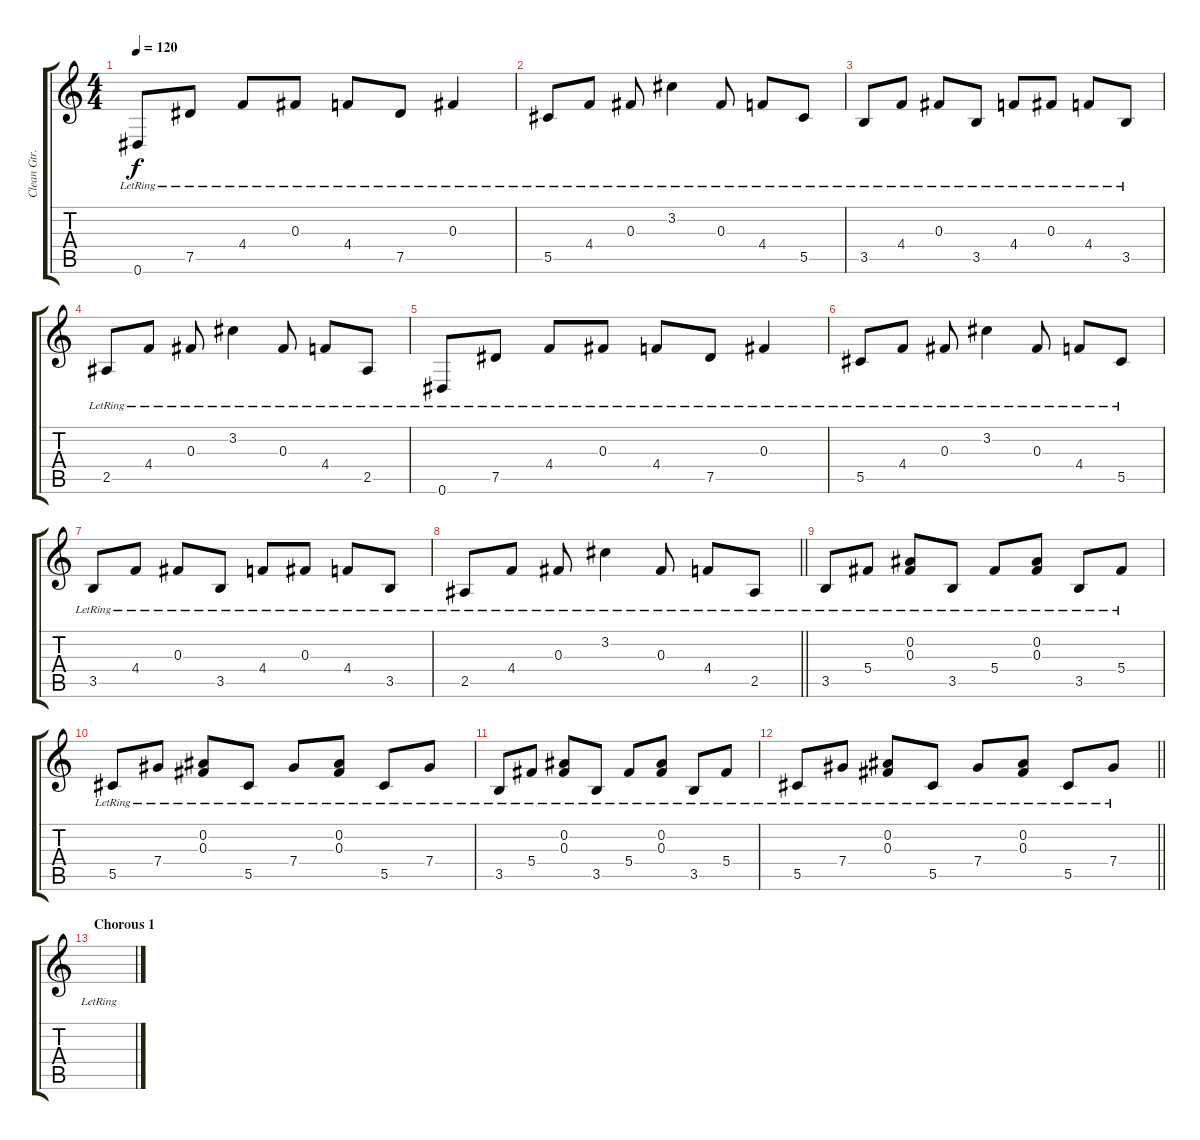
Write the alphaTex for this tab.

\track ("Clean Gtr." "Clean Gtr.") {instrument electricguitarclean}
\staff {score tabs}
\tuning (Eb4 Bb3 Gb3 Db3 Ab2 Eb2) {hide}
\ts (4 4)
\section ("" "")
\tempo 120
\clef g2
\ks c
0.6{lr}.8{dy f} 7.5{lr}.8 4.4{lr}.8 0.3{lr}.8 4.4{lr}.8 7.5{lr}.8 0.3{lr}.4 |
5.5{lr}.8 4.4{lr}.8 0.3{lr}.8 3.2{lr}.4 0.3{lr}.8 4.4{lr}.8 5.5{lr}.8 |
3.5{lr}.8 4.4{lr}.8 0.3{lr}.8 3.5{lr}.8 4.4{lr}.8 0.3{lr}.8 4.4{lr}.8 3.5{lr}.8 |
2.5{lr}.8 4.4{lr}.8 0.3{lr}.8 3.2{lr}.4 0.3{lr}.8 4.4{lr}.8 2.5{lr}.8 |
0.6{lr}.8 7.5{lr}.8 4.4{lr}.8 0.3{lr}.8 4.4{lr}.8 7.5{lr}.8 0.3{lr}.4 |
5.5{lr}.8 4.4{lr}.8 0.3{lr}.8 3.2{lr}.4 0.3{lr}.8 4.4{lr}.8 5.5{lr}.8 |
3.5{lr}.8 4.4{lr}.8 0.3{lr}.8 3.5{lr}.8 4.4{lr}.8 0.3{lr}.8 4.4{lr}.8 3.5{lr}.8 |
\barLineRight lightlight
2.5{lr}.8 4.4{lr}.8 0.3{lr}.8 3.2{lr}.4 0.3{lr}.8 4.4{lr}.8 2.5{lr}.8 |
\section ("" "")
3.5{lr}.8 5.4{lr}.8 (0.2{lr} 0.3{lr}).8 3.5{lr}.8 5.4{lr}.8 (0.2{lr} 0.3{lr}).8 3.5{lr}.8 5.4{lr}.8 |
5.5{lr}.8 7.4{lr}.8 (0.2{lr} 0.3{lr}).8 5.5{lr}.8 7.4{lr}.8 (0.2{lr} 0.3{lr}).8 5.5{lr}.8 7.4{lr}.8 |
3.5{lr}.8 5.4{lr}.8 (0.2{lr} 0.3{lr}).8 3.5{lr}.8 5.4{lr}.8 (0.2{lr} 0.3{lr}).8 3.5{lr}.8 5.4{lr}.8 |
\barLineRight lightlight
5.5{lr}.8 7.4{lr}.8 (0.2{lr} 0.3{lr}).8 5.5{lr}.8 7.4{lr}.8 (0.2{lr} 0.3{lr}).8 5.5{lr}.8 7.4{lr}.8 |
\section ("" "Chorous 1")
